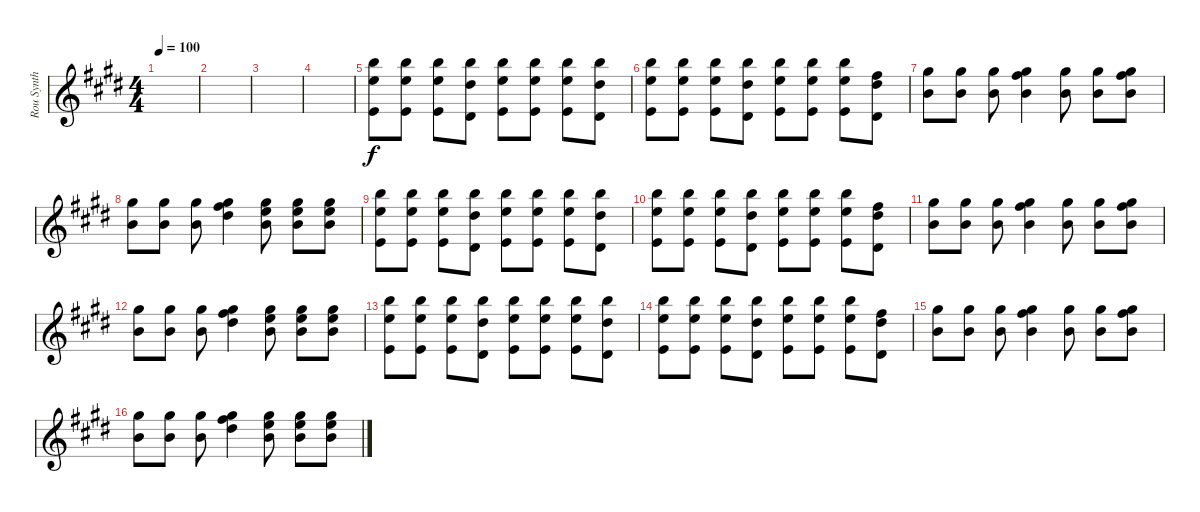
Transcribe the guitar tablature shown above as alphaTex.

\track ("Rou Synth 1" "Rou Synth ") {instrument fx3crystal}
\staff {score}
\tuning (E4 B3 G3 D3 A2 E2 B1) {hide}
\ts (4 4)
\tempo 100
\clef g2
\ks e
|
|
|
|
(19.1 5.2 21.3).8 (19.1 5.2 21.3).8 (19.1 5.2 21.3).8 (19.1 4.2 20.3).8 (19.1 5.2 21.3).8 (19.1 5.2 21.3).8 (19.1 5.2 21.3).8 (19.1 4.2 20.3).8 |
(19.1 5.2 21.3).8 (19.1 5.2 21.3).8 (19.1 5.2 21.3).8 (19.1 4.2 20.3).8 (19.1 5.2 21.3).8 (19.1 5.2 21.3).8 (19.1 5.2 21.3).8 (14.1 4.2 20.3).8 |
(16.1 12.2).8 (16.1 12.2).8 (16.1 12.2).8 (16.1 19.2 16.3).4 (16.1 12.2).8 (16.1 12.2).8 (16.1 19.2 16.3).8 |
(16.1 12.2).8 (16.1 12.2).8 (16.1 12.2).8 (16.1 19.2 20.3).4 (16.1 17.2 16.3).8 (16.1 17.2 16.3).8 (16.1 17.2 16.3).8 |
(19.1 5.2 21.3).8 (19.1 5.2 21.3).8 (19.1 5.2 21.3).8 (19.1 4.2 20.3).8 (19.1 5.2 21.3).8 (19.1 5.2 21.3).8 (19.1 5.2 21.3).8 (19.1 4.2 20.3).8 |
(19.1 5.2 21.3).8 (19.1 5.2 21.3).8 (19.1 5.2 21.3).8 (19.1 4.2 20.3).8 (19.1 5.2 21.3).8 (19.1 5.2 21.3).8 (19.1 5.2 21.3).8 (14.1 4.2 20.3).8 |
(16.1 12.2).8 (16.1 12.2).8 (16.1 12.2).8 (16.1 19.2 16.3).4 (16.1 12.2).8 (16.1 12.2).8 (16.1 19.2 16.3).8 |
(16.1 12.2).8 (16.1 12.2).8 (16.1 12.2).8 (16.1 19.2 20.3).4 (16.1 17.2 16.3).8 (16.1 17.2 16.3).8 (16.1 17.2 16.3).8 |
(19.1 5.2 21.3).8 (19.1 5.2 21.3).8 (19.1 5.2 21.3).8 (19.1 4.2 20.3).8 (19.1 5.2 21.3).8 (19.1 5.2 21.3).8 (19.1 5.2 21.3).8 (19.1 4.2 20.3).8 |
(19.1 5.2 21.3).8 (19.1 5.2 21.3).8 (19.1 5.2 21.3).8 (19.1 4.2 20.3).8 (19.1 5.2 21.3).8 (19.1 5.2 21.3).8 (19.1 5.2 21.3).8 (14.1 4.2 20.3).8 |
(16.1 12.2).8 (16.1 12.2).8 (16.1 12.2).8 (16.1 19.2 16.3).4 (16.1 12.2).8 (16.1 12.2).8 (16.1 19.2 16.3).8 |
(16.1 12.2).8 (16.1 12.2).8 (16.1 12.2).8 (16.1 19.2 20.3).4 (16.1 17.2 16.3).8 (16.1 17.2 16.3).8 (16.1 17.2 16.3).8
